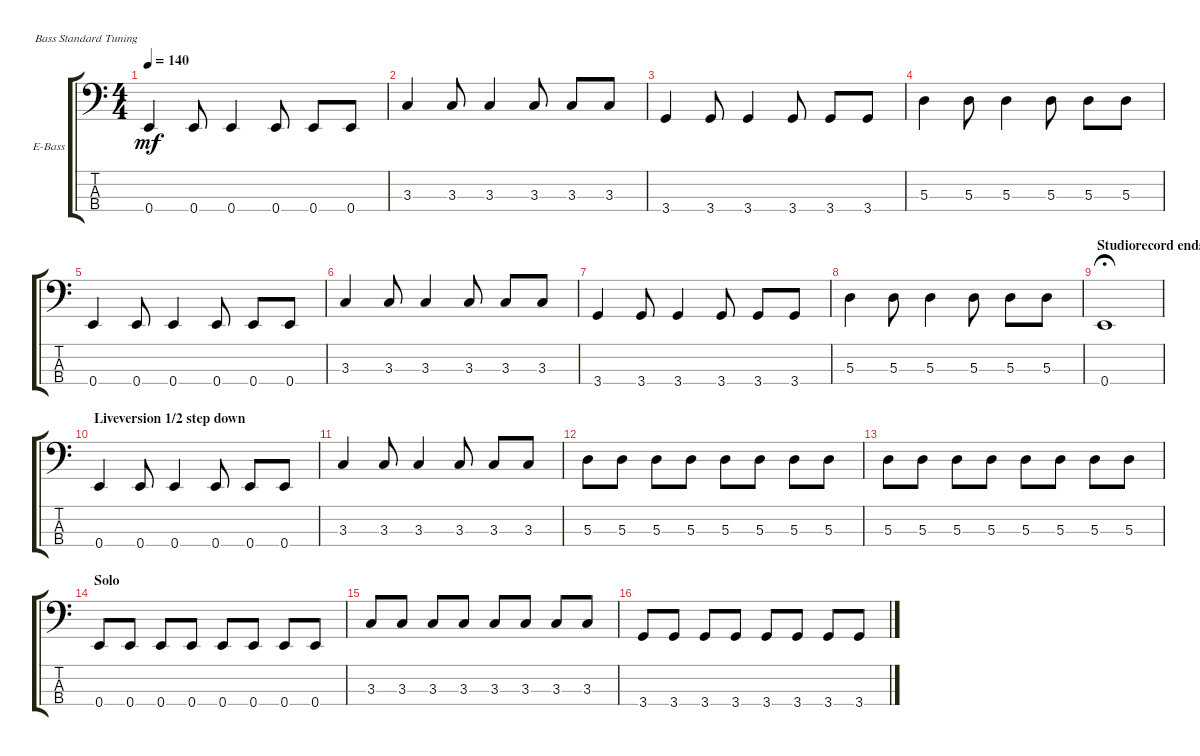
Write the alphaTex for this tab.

\defaultSystemsLayout 4
\bracketExtendMode groupsimilarinstruments
\firstSystemTrackNameOrientation horizontal
\otherSystemsTrackNameOrientation horizontal
\track ("Electric Bass" "E-Bass") {instrument electricbassfinger}
\staff {score tabs}
\tuning (G2 D2 A1 E1)
\ts (4 4)
\tempo 140
\clef f4
\ks c
0.4.4{dy mf} 0.4.8 0.4.4 0.4.8 0.4.8 0.4.8 |
3.3.4 3.3.8 3.3.4 3.3.8 3.3.8 3.3.8 |
3.4.4 3.4.8 3.4.4 3.4.8 3.4.8 3.4.8 |
5.3.4 5.3.8 5.3.4 5.3.8 5.3.8 5.3.8 |
0.4.4 0.4.8 0.4.4 0.4.8 0.4.8 0.4.8 |
3.3.4 3.3.8 3.3.4 3.3.8 3.3.8 3.3.8 |
3.4.4 3.4.8 3.4.4 3.4.8 3.4.8 3.4.8 |
5.3.4 5.3.8 5.3.4 5.3.8 5.3.8 5.3.8 |
\section ("" "Studiorecord ends")
\scale
0.208358 0.4.1{fermata (medium 1)} |
\section ("" "Liveversion 1/2 step down")
\scale
0.26501 0.4.4 0.4.8 0.4.4 0.4.8 0.4.8 0.4.8 |
\scale
0.264041 3.3.4 3.3.8 3.3.4 3.3.8 3.3.8 3.3.8 |
\scale
0.262644 5.3.8 5.3.8 5.3.8 5.3.8 5.3.8 5.3.8 5.3.8 5.3.8 |
5.3.8 5.3.8 5.3.8 5.3.8 5.3.8 5.3.8 5.3.8 5.3.8 |
\section ("" "Solo")
0.4.8 0.4.8 0.4.8 0.4.8 0.4.8 0.4.8 0.4.8 0.4.8 |
3.3.8 3.3.8 3.3.8 3.3.8 3.3.8 3.3.8 3.3.8 3.3.8 |
3.4.8 3.4.8 3.4.8 3.4.8 3.4.8 3.4.8 3.4.8 3.4.8
